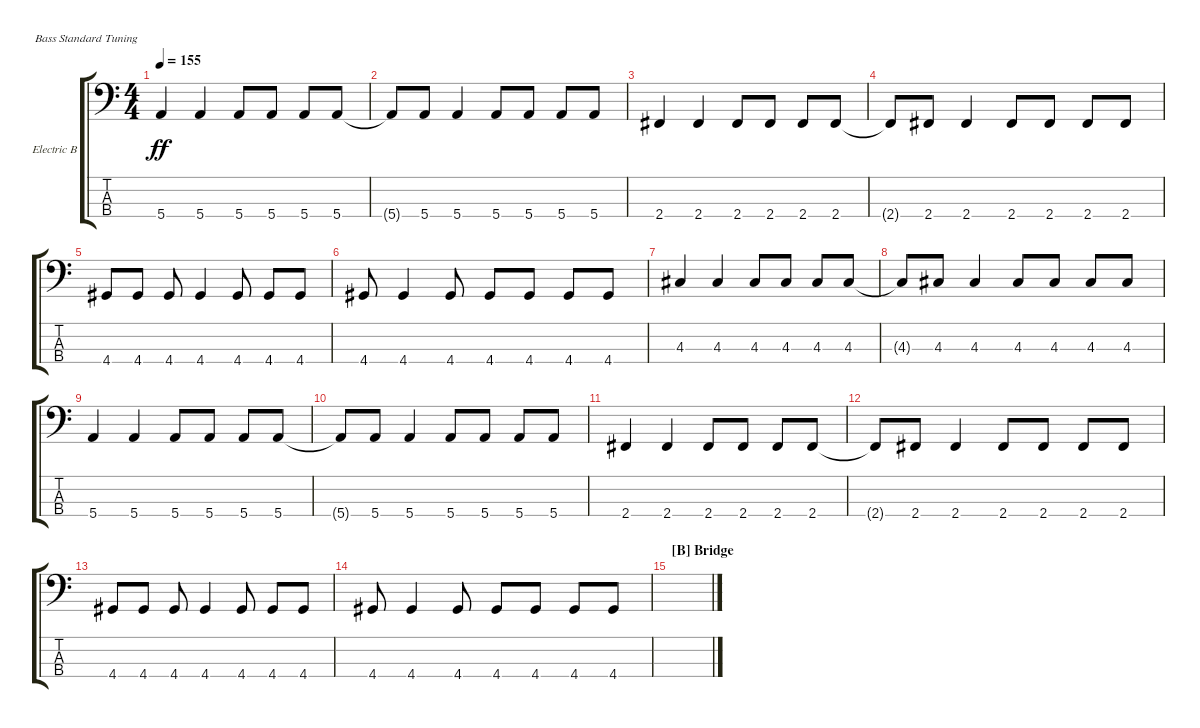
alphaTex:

\defaultSystemsLayout 4
\bracketExtendMode groupsimilarinstruments
\firstSystemTrackNameOrientation horizontal
\otherSystemsTrackNameOrientation horizontal
\track ("Electric Bass (Clean)" "Electric B") {instrument electricbassfinger}
\staff {score tabs}
\tuning (G2 D2 A1 E1)
\ts (4 4)
\tempo 155
\clef f4
\ks c
5.4.4{dy ff} 5.4.4 5.4.8 5.4.8 5.4.8 5.4.8 |
5.4{t}.8 5.4.8 5.4.4 5.4.8 5.4.8 5.4.8 5.4.8 |
2.4.4 2.4.4 2.4.8 2.4.8 2.4.8 2.4.8 |
2.4{t}.8 2.4.8 2.4.4 2.4.8 2.4.8 2.4.8 2.4.8 |
4.4.8 4.4.8 4.4.8 4.4.4 4.4.8 4.4.8 4.4.8 |
4.4.8 4.4.4 4.4.8 4.4.8 4.4.8 4.4.8 4.4.8 |
4.3.4 4.3.4 4.3.8 4.3.8 4.3.8 4.3.8 |
4.3{t}.8 4.3.8 4.3.4 4.3.8 4.3.8 4.3.8 4.3.8 |
5.4.4 5.4.4 5.4.8 5.4.8 5.4.8 5.4.8 |
5.4{t}.8 5.4.8 5.4.4 5.4.8 5.4.8 5.4.8 5.4.8 |
2.4.4 2.4.4 2.4.8 2.4.8 2.4.8 2.4.8 |
2.4{t}.8 2.4.8 2.4.4 2.4.8 2.4.8 2.4.8 2.4.8 |
4.4.8 4.4.8 4.4.8 4.4.4 4.4.8 4.4.8 4.4.8 |
4.4.8 4.4.4 4.4.8 4.4.8 4.4.8 4.4.8 4.4.8 |
\section ("B" "Bridge")
